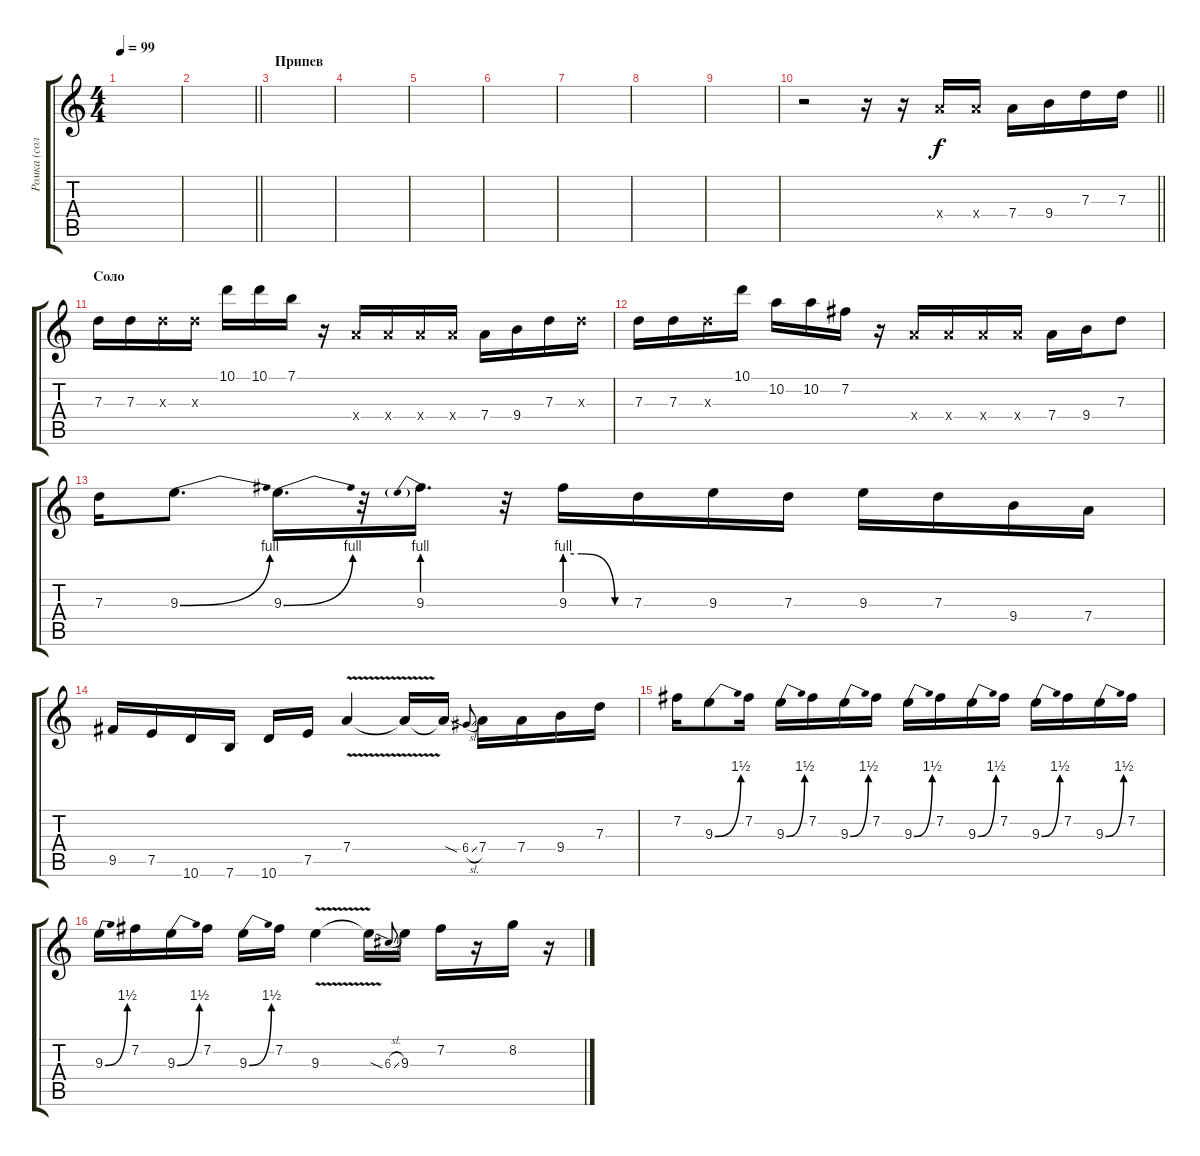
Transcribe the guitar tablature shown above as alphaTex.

\track ("Ромка (соло)" "Ромка (сол") {instrument overdrivenguitar}
\staff {score tabs}
\tuning (E4 B3 G3 D3 A2 E2) {hide}
\ts (4 4)
\tempo 99
\clef g2
\ks c
|
\barLineRight lightlight
|
\section ("" "Припев")
|
|
|
|
|
|
|
\barLineRight lightlight
r.2 r.16 r.16 7.4{x}.16{dy f} 7.4{x}.16 7.4.16 9.4.16 7.3.16 7.3.16 |
\section ("" "Соло")
7.3.16 7.3.16 7.3{x}.16 7.3{x}.16 10.1.16 10.1.16 7.1.16 r.16 7.4{x}.16 7.4{x}.16 7.4{x}.16 7.4{x}.16 7.4.16 9.4.16 7.3.16 7.3{x}.16 |
7.3.16 7.3.16 7.3{x}.16 10.1.16 10.2.16 10.2.16 7.2.16 r.16 7.4{x}.16 7.4{x}.16 7.4{x}.16 7.4{x}.16 7.4.16 9.4.16 7.3.8 |
7.3.16 9.3{be (bend 0 0 60 4)}.8{d} 9.3{be (bend 0 0 60 4)}.16{d} r.32 9.3{be (prebend 0 4 60 4)}.16{d} r.32 9.3{be (custom 0 4 15 4 46 0 60 0)}.16 7.3.16 9.3.16 7.3.16 9.3.16 7.3.16 9.4.16 7.4.16 |
9.5.16 7.5.16 10.6.16 7.6.16 10.6.16 7.5.16 7.4{v}.4 7.4{t}.16 7.4{sod t}.16 6.4{sl}.8{gr onbeat} 7.4.16 7.4.16 9.4.16 7.3.16 |
7.2.16 9.3{be (bend 0 0 60 6)}.8 7.2.16 9.3{be (bend 0 0 60 6)}.16 7.2.16 9.3{be (bend 0 0 60 6)}.16 7.2.16 9.3{be (bend 0 0 60 6)}.16 7.2.16 9.3{be (bend 0 0 60 6)}.16 7.2.16 9.3{be (bend 0 0 60 6)}.16 7.2.16 9.3{be (bend 0 0 60 6)}.16 7.2.16 |
9.3{be (bend 0 0 60 6)}.16 7.2.16 9.3{be (bend 0 0 60 6)}.16 7.2.16 9.3{be (bend 0 0 60 6)}.16 7.2.16 9.3{v}.4 9.3{sod t}.16 6.3{sl}.8{gr onbeat} 9.3.16 7.2.16 r.16 8.2.16 r.16
